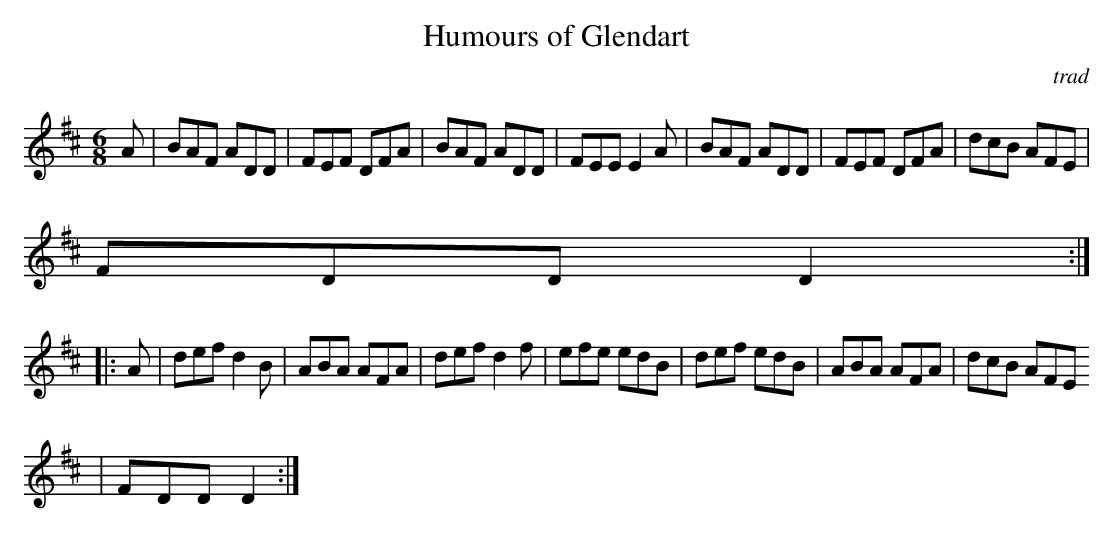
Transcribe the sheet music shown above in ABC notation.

X:1
T:Humours of Glendart
M:6/8
L:1/8
C:trad
K:D
A |BAF ADD | FEF DFA | BAF ADD | FEE E2  A|BAF ADD | FEF DFA | dcB AFE |
FDD D2 :|
|:A |def d2B | ABA AFA | def d2f | efe edB |def edB | ABA AFA | dcB AFE
| FDD D2 :|
